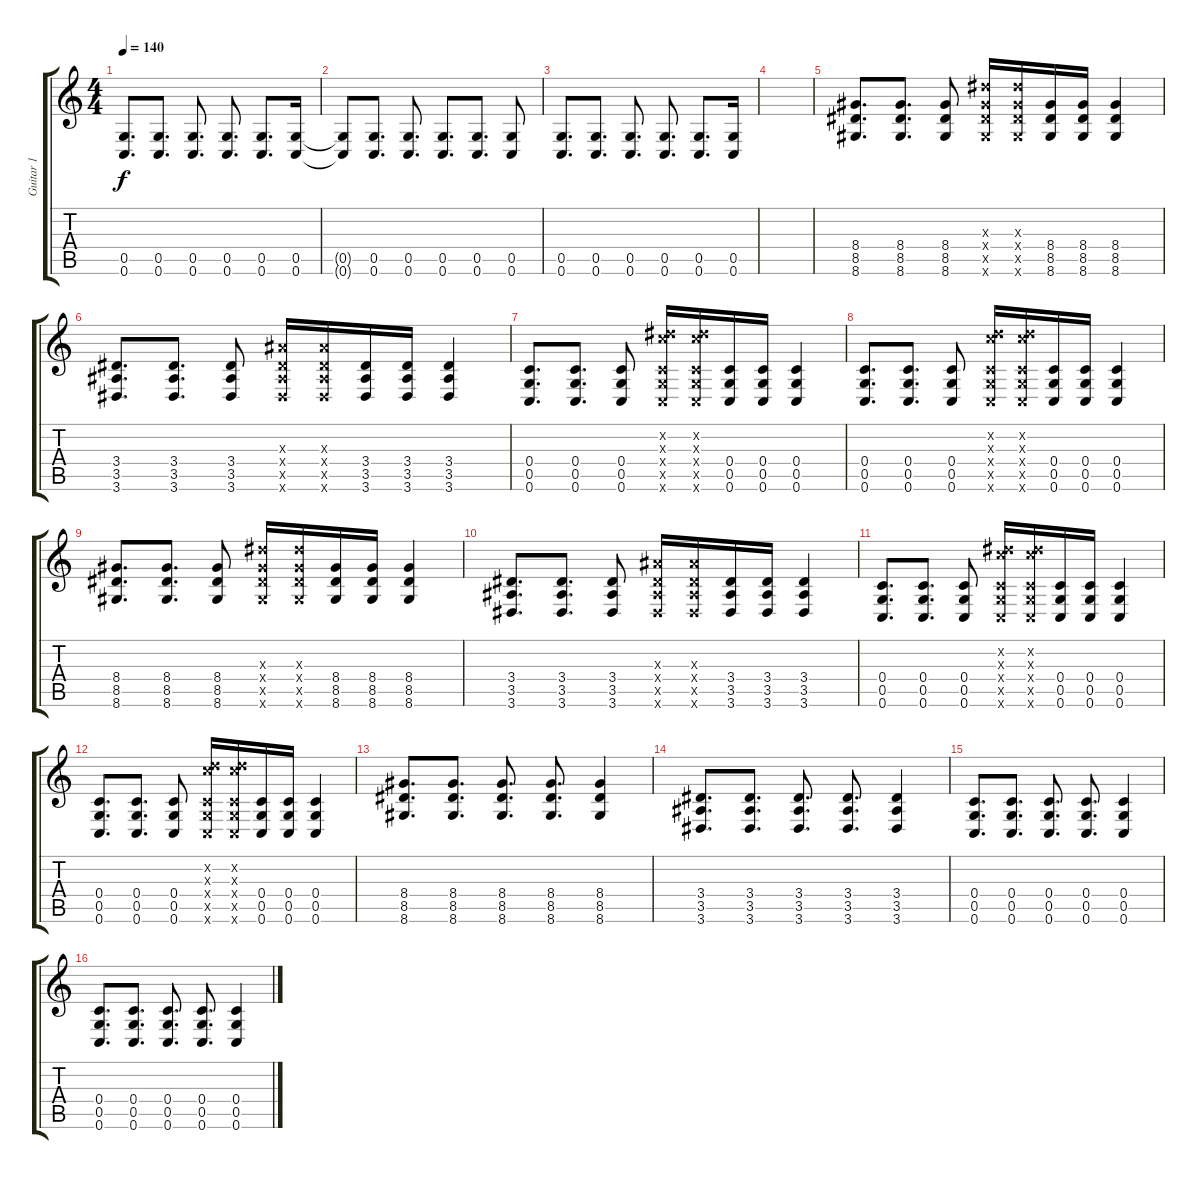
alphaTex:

\track ("Guitar 1" "Guitar 1") {instrument distortionguitar}
\staff {score tabs}
\tuning (D4 A3 F3 C3 G2 C2) {hide}
\ts (4 4)
\tempo 140
\clef g2
\ks c
(0.5 0.6).8{d dy f} (0.5 0.6).8{d} (0.5 0.6).8{d} (0.5 0.6).8{d} (0.5 0.6).8{d} (0.5 0.6).16 |
(0.5{t} 0.6{t}).8 (0.5 0.6).8{d} (0.5 0.6).8{d} (0.5 0.6).8{d} (0.5 0.6).8{d} (0.5 0.6).8 |
(0.5 0.6).8{d} (0.5 0.6).8{d} (0.5 0.6).8{d} (0.5 0.6).8{d} (0.5 0.6).8{d} (0.5 0.6).16 |
|
(8.4 8.5 8.6).8{d} (8.4 8.5 8.6).8{d} (8.4 8.5 8.6).8 (10.3{x} 8.4{x} 8.5{x} 8.6{x}).16 (10.3{x} 8.4{x} 8.5{x} 8.6{x}).16 (8.4 8.5 8.6).16 (8.4 8.5 8.6).16 (8.4 8.5 8.6).4 |
(3.4 3.5 3.6).8{d} (3.4 3.5 3.6).8{d} (3.4 3.5 3.6).8 (5.3{x} 3.4{x} 3.5{x} 3.6{x}).16 (5.3{x} 3.4{x} 3.5{x} 3.6{x}).16 (3.4 3.5 3.6).16 (3.4 3.5 3.6).16 (3.4 3.5 3.6).4 |
(0.4 0.5 0.6).8{d} (0.4 0.5 0.6).8{d} (0.4 0.5 0.6).8 (6.2{x} 7.3{x} 0.4{x} 0.5{x} 0.6{x}).16 (6.2{x} 7.3{x} 0.4{x} 0.5{x} 0.6{x}).16 (0.4 0.5 0.6).16 (0.4 0.5 0.6).16 (0.4 0.5 0.6).4 |
(0.4 0.5 0.6).8{d} (0.4 0.5 0.6).8{d} (0.4 0.5 0.6).8 (5.2{x} 7.3{x} 0.4{x} 0.5{x} 0.6{x}).16 (5.2{x} 7.3{x} 0.4{x} 0.5{x} 0.6{x}).16 (0.4 0.5 0.6).16 (0.4 0.5 0.6).16 (0.4 0.5 0.6).4 |
(8.4 8.5 8.6).8{d} (8.4 8.5 8.6).8{d} (8.4 8.5 8.6).8 (10.3{x} 8.4{x} 8.5{x} 8.6{x}).16 (10.3{x} 8.4{x} 8.5{x} 8.6{x}).16 (8.4 8.5 8.6).16 (8.4 8.5 8.6).16 (8.4 8.5 8.6).4 |
(3.4 3.5 3.6).8{d} (3.4 3.5 3.6).8{d} (3.4 3.5 3.6).8 (5.3{x} 3.4{x} 3.5{x} 3.6{x}).16 (5.3{x} 3.4{x} 3.5{x} 3.6{x}).16 (3.4 3.5 3.6).16 (3.4 3.5 3.6).16 (3.4 3.5 3.6).4 |
(0.4 0.5 0.6).8{d} (0.4 0.5 0.6).8{d} (0.4 0.5 0.6).8 (6.2{x} 7.3{x} 0.4{x} 0.5{x} 0.6{x}).16 (6.2{x} 7.3{x} 0.4{x} 0.5{x} 0.6{x}).16 (0.4 0.5 0.6).16 (0.4 0.5 0.6).16 (0.4 0.5 0.6).4 |
(0.4 0.5 0.6).8{d} (0.4 0.5 0.6).8{d} (0.4 0.5 0.6).8 (5.2{x} 7.3{x} 0.4{x} 0.5{x} 0.6{x}).16 (5.2{x} 7.3{x} 0.4{x} 0.5{x} 0.6{x}).16 (0.4 0.5 0.6).16 (0.4 0.5 0.6).16 (0.4 0.5 0.6).4 |
(8.4 8.5 8.6).8{d} (8.4 8.5 8.6).8{d} (8.4 8.5 8.6).8{d} (8.4 8.5 8.6).8{d} (8.4 8.5 8.6).4 |
(3.4 3.5 3.6).8{d} (3.4 3.5 3.6).8{d} (3.4 3.5 3.6).8{d} (3.4 3.5 3.6).8{d} (3.4 3.5 3.6).4 |
(0.4 0.5 0.6).8{d} (0.4 0.5 0.6).8{d} (0.4 0.5 0.6).8{d} (0.4 0.5 0.6).8{d} (0.4 0.5 0.6).4 |
(0.4 0.5 0.6).8{d} (0.4 0.5 0.6).8{d} (0.4 0.5 0.6).8{d} (0.4 0.5 0.6).8{d} (0.4 0.5 0.6).4
